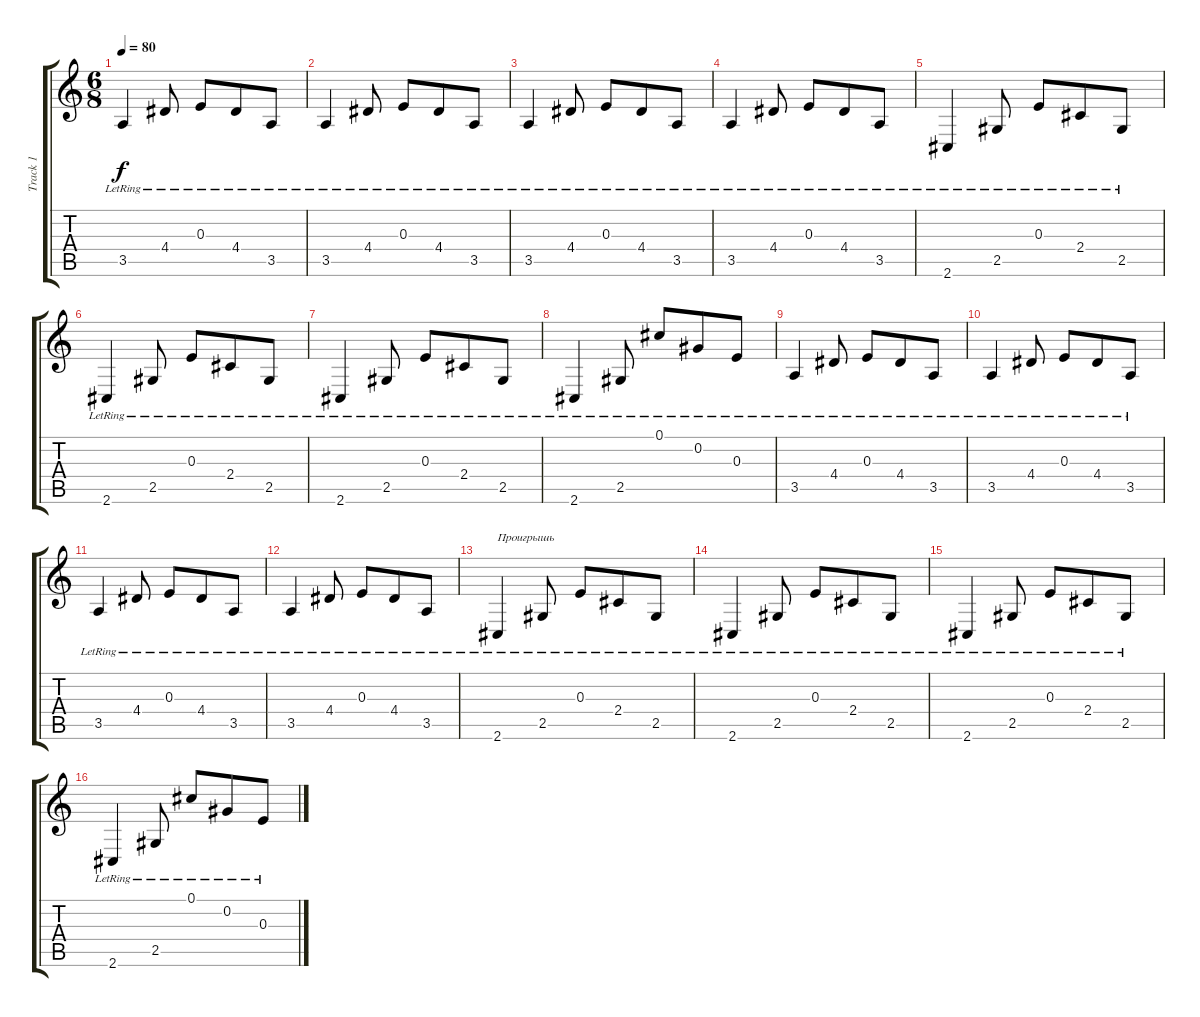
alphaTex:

\track ("Track 1" "Track 1") {instrument acousticguitarsteel}
\staff {score tabs}
\tuning (Db4 Ab3 E3 B2 Gb2 B1) {hide}
\ts (6 8)
\tempo 80
\clef g2
\ks c
3.5{lr}.4{dy f} 4.4{lr}.8 0.3{lr}.8 4.4{lr}.8 3.5{lr}.8 |
3.5{lr}.4 4.4{lr}.8 0.3{lr}.8 4.4{lr}.8 3.5{lr}.8 |
3.5{lr}.4 4.4{lr}.8 0.3{lr}.8 4.4{lr}.8 3.5{lr}.8 |
3.5{lr}.4 4.4{lr}.8 0.3{lr}.8 4.4{lr}.8 3.5{lr}.8 |
2.6{lr}.4 2.5{lr}.8 0.3{lr}.8 2.4{lr}.8 2.5{lr}.8 |
2.6{lr}.4 2.5{lr}.8 0.3{lr}.8 2.4{lr}.8 2.5{lr}.8 |
2.6{lr}.4 2.5{lr}.8 0.3{lr}.8 2.4{lr}.8 2.5{lr}.8 |
2.6{lr}.4 2.5{lr}.8 0.1{lr}.8 0.2{lr}.8 0.3{lr}.8 |
3.5{lr}.4 4.4{lr}.8 0.3{lr}.8 4.4{lr}.8 3.5{lr}.8 |
3.5{lr}.4 4.4{lr}.8 0.3{lr}.8 4.4{lr}.8 3.5{lr}.8 |
3.5{lr}.4 4.4{lr}.8 0.3{lr}.8 4.4{lr}.8 3.5{lr}.8 |
3.5{lr}.4 4.4{lr}.8 0.3{lr}.8 4.4{lr}.8 3.5{lr}.8 |
2.6{lr}.4{txt "Проигрышь"} 2.5{lr}.8 0.3{lr}.8 2.4{lr}.8 2.5{lr}.8 |
2.6{lr}.4 2.5{lr}.8 0.3{lr}.8 2.4{lr}.8 2.5{lr}.8 |
2.6{lr}.4 2.5{lr}.8 0.3{lr}.8 2.4{lr}.8 2.5{lr}.8 |
2.6{lr}.4 2.5{lr}.8 0.1{lr}.8 0.2{lr}.8 0.3{lr}.8
